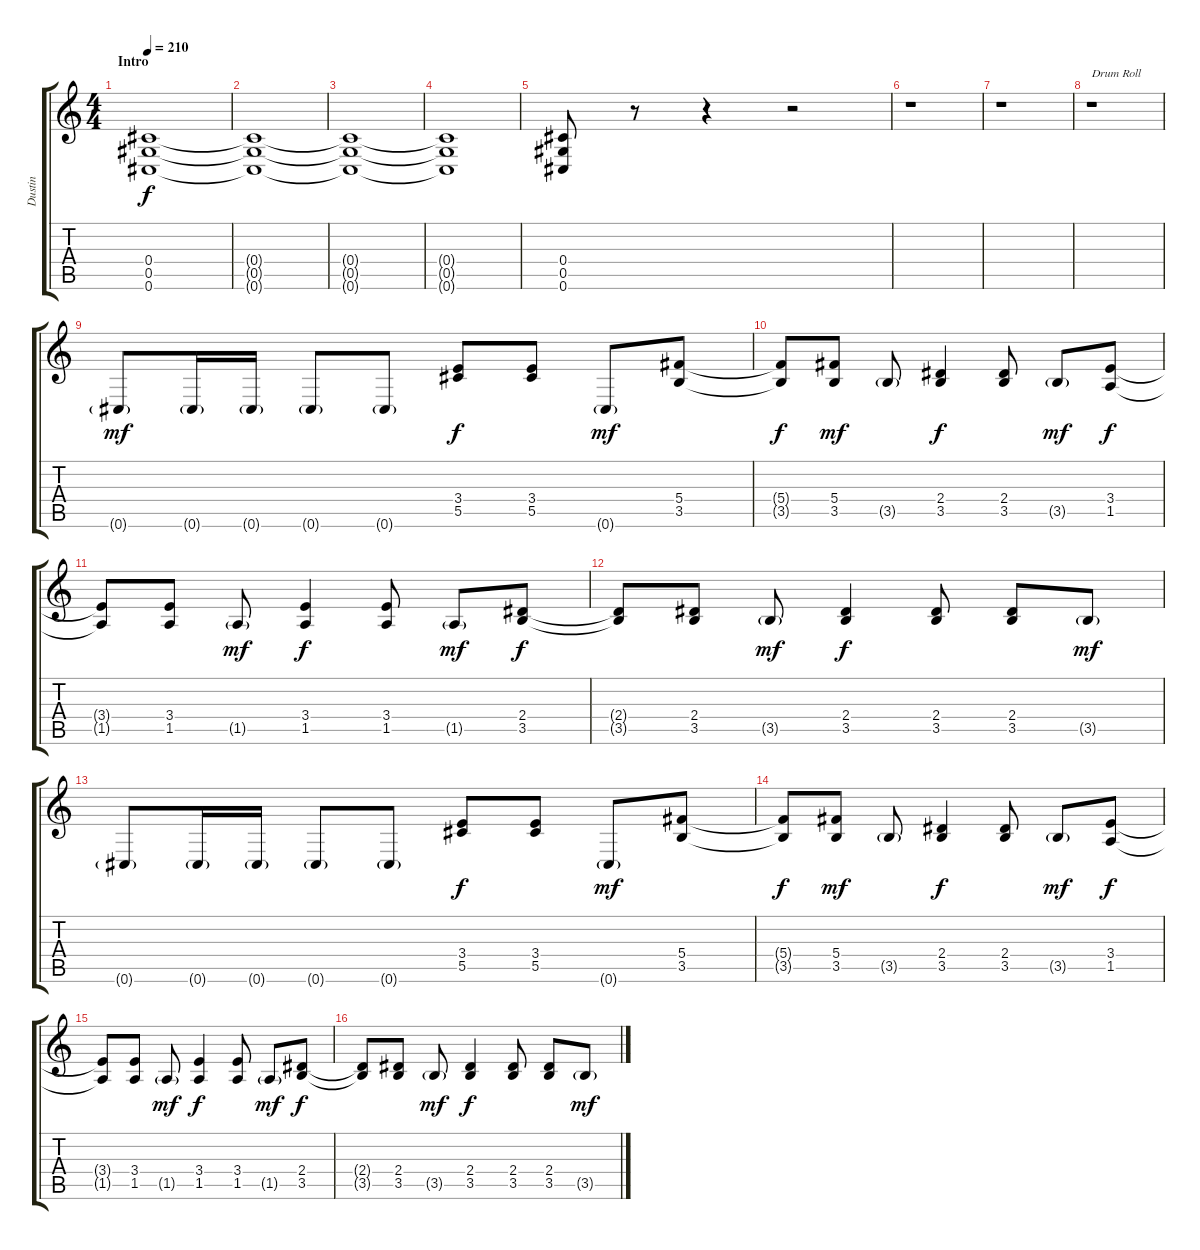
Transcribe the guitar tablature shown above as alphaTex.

\track ("Dustin" "Dustin") {instrument overdrivenguitar}
\staff {score tabs}
\tuning (Eb4 Bb3 Gb3 Db3 Ab2 Db2) {hide}
\ts (4 4)
\section ("" "Intro")
\tempo 210
\clef g2
\ks c
(0.4 0.5 0.6).1{dy f instrument overdrivenguitar} |
(0.4{t} 0.5{t} 0.6{t}).1 |
(0.4{t} 0.5{t} 0.6{t}).1 |
(0.4{t} 0.5{t} 0.6{t}).1 |
(0.4 0.5 0.6).8 r.8 r.4 r.2 |
r.1 |
r.1 |
r.1{txt "Drum Roll"} |
0.6{g}.8{dy mf} 0.6{g}.16 0.6{g}.16 0.6{g}.8 0.6{g}.8 (3.4 5.5).8{dy f} (3.4 5.5).8 0.6{g}.8{dy mf} (5.4 3.5).8 |
(5.4{t} 3.5{t}).8{dy f} (5.4 3.5).8{dy mf} 3.5{g}.8 (2.4 3.5).4{dy f} (2.4 3.5).8 3.5{g}.8{dy mf} (3.4 1.5).8{dy f} |
(3.4{t} 1.5{t}).8 (3.4 1.5).8 1.5{g}.8{dy mf} (3.4 1.5).4{dy f} (3.4 1.5).8 1.5{g}.8{dy mf} (2.4 3.5).8{dy f} |
(2.4{t} 3.5{t}).8 (2.4 3.5).8 3.5{g}.8{dy mf} (2.4 3.5).4{dy f} (2.4 3.5).8 (2.4 3.5).8 3.5{g}.8{dy mf} |
0.6{g}.8 0.6{g}.16 0.6{g}.16 0.6{g}.8 0.6{g}.8 (3.4 5.5).8{dy f} (3.4 5.5).8 0.6{g}.8{dy mf} (5.4 3.5).8 |
(5.4{t} 3.5{t}).8{dy f} (5.4 3.5).8{dy mf} 3.5{g}.8 (2.4 3.5).4{dy f} (2.4 3.5).8 3.5{g}.8{dy mf} (3.4 1.5).8{dy f} |
(3.4{t} 1.5{t}).8 (3.4 1.5).8 1.5{g}.8{dy mf} (3.4 1.5).4{dy f} (3.4 1.5).8 1.5{g}.8{dy mf} (2.4 3.5).8{dy f} |
(2.4{t} 3.5{t}).8 (2.4 3.5).8 3.5{g}.8{dy mf} (2.4 3.5).4{dy f} (2.4 3.5).8 (2.4 3.5).8 3.5{g}.8{dy mf}
